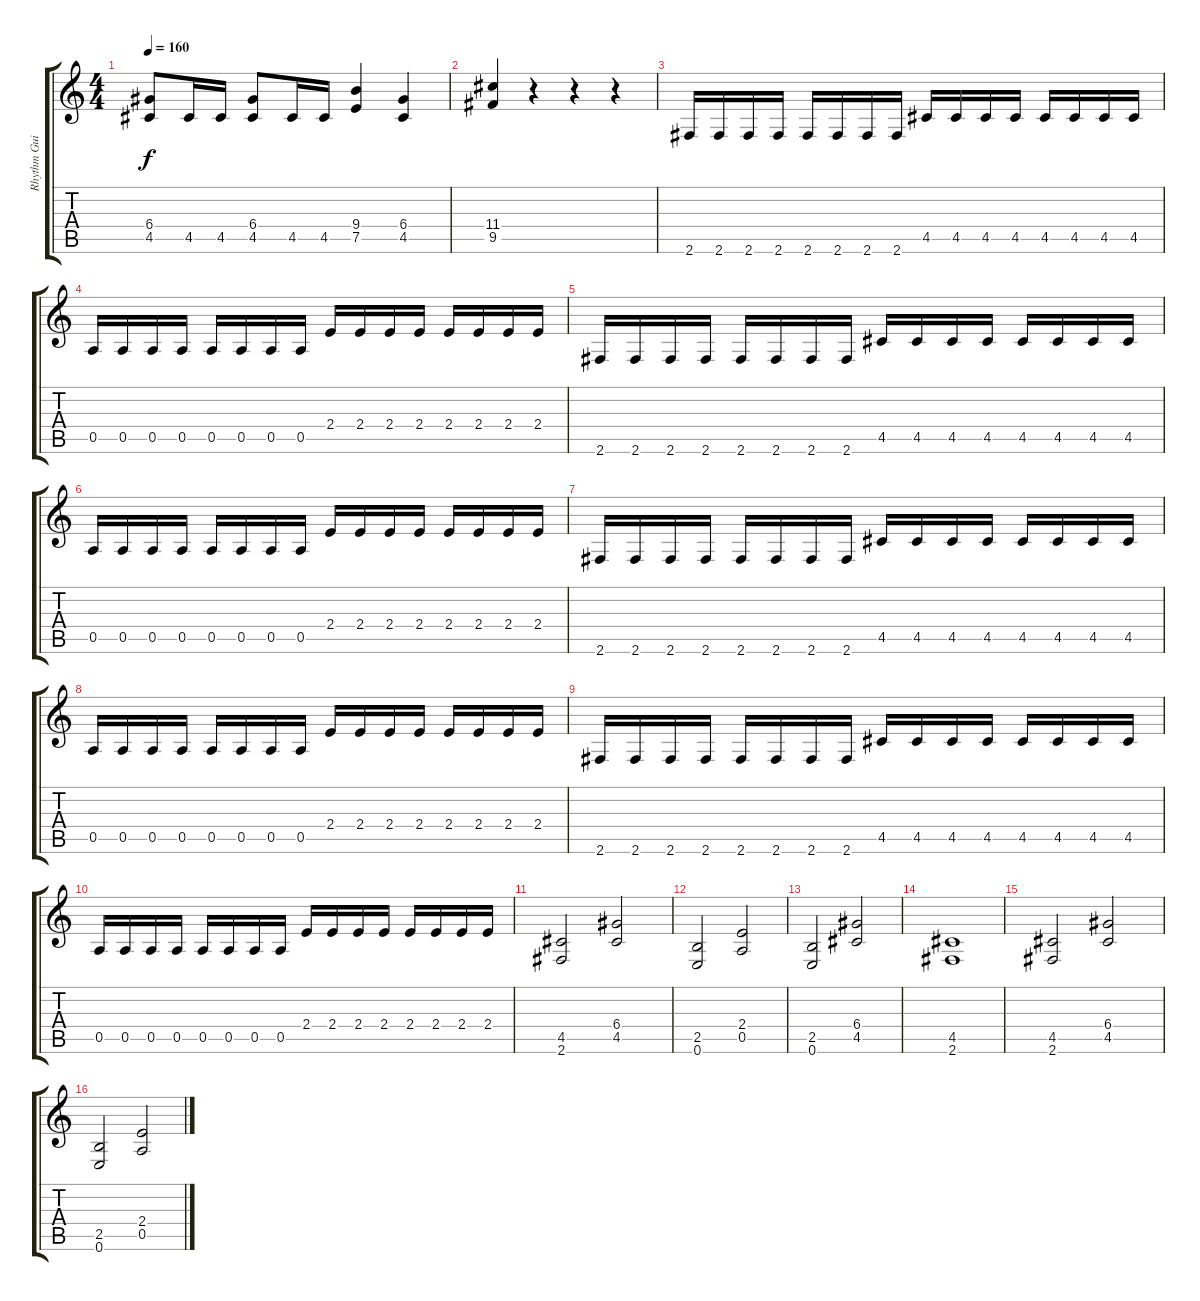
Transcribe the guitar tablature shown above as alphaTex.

\track ("Rhythm Guitar" "Rhythm Gui") {instrument distortionguitar}
\staff {score tabs}
\tuning (E4 B3 G3 D3 A2 E2) {hide}
\ts (4 4)
\tempo 160
\clef g2
\ks c
(6.4 4.5).8{dy f} 4.5.16 4.5.16 (6.4 4.5).8 4.5.16 4.5.16 (9.4 7.5).4 (6.4 4.5).4 |
(11.4 9.5).4 r.4 r.4 r.4 |
2.6.16 2.6.16 2.6.16 2.6.16 2.6.16 2.6.16 2.6.16 2.6.16 4.5.16 4.5.16 4.5.16 4.5.16 4.5.16 4.5.16 4.5.16 4.5.16 |
0.5.16 0.5.16 0.5.16 0.5.16 0.5.16 0.5.16 0.5.16 0.5.16 2.4.16 2.4.16 2.4.16 2.4.16 2.4.16 2.4.16 2.4.16 2.4.16 |
2.6.16 2.6.16 2.6.16 2.6.16 2.6.16 2.6.16 2.6.16 2.6.16 4.5.16 4.5.16 4.5.16 4.5.16 4.5.16 4.5.16 4.5.16 4.5.16 |
0.5.16 0.5.16 0.5.16 0.5.16 0.5.16 0.5.16 0.5.16 0.5.16 2.4.16 2.4.16 2.4.16 2.4.16 2.4.16 2.4.16 2.4.16 2.4.16 |
2.6.16 2.6.16 2.6.16 2.6.16 2.6.16 2.6.16 2.6.16 2.6.16 4.5.16 4.5.16 4.5.16 4.5.16 4.5.16 4.5.16 4.5.16 4.5.16 |
0.5.16 0.5.16 0.5.16 0.5.16 0.5.16 0.5.16 0.5.16 0.5.16 2.4.16 2.4.16 2.4.16 2.4.16 2.4.16 2.4.16 2.4.16 2.4.16 |
2.6.16 2.6.16 2.6.16 2.6.16 2.6.16 2.6.16 2.6.16 2.6.16 4.5.16 4.5.16 4.5.16 4.5.16 4.5.16 4.5.16 4.5.16 4.5.16 |
0.5.16 0.5.16 0.5.16 0.5.16 0.5.16 0.5.16 0.5.16 0.5.16 2.4.16 2.4.16 2.4.16 2.4.16 2.4.16 2.4.16 2.4.16 2.4.16 |
(4.5 2.6).2 (6.4 4.5).2 |
(2.5 0.6).2 (2.4 0.5).2 |
(2.5 0.6).2 (6.4 4.5).2 |
(4.5 2.6).1 |
(4.5 2.6).2 (6.4 4.5).2 |
(2.5 0.6).2 (2.4 0.5).2
